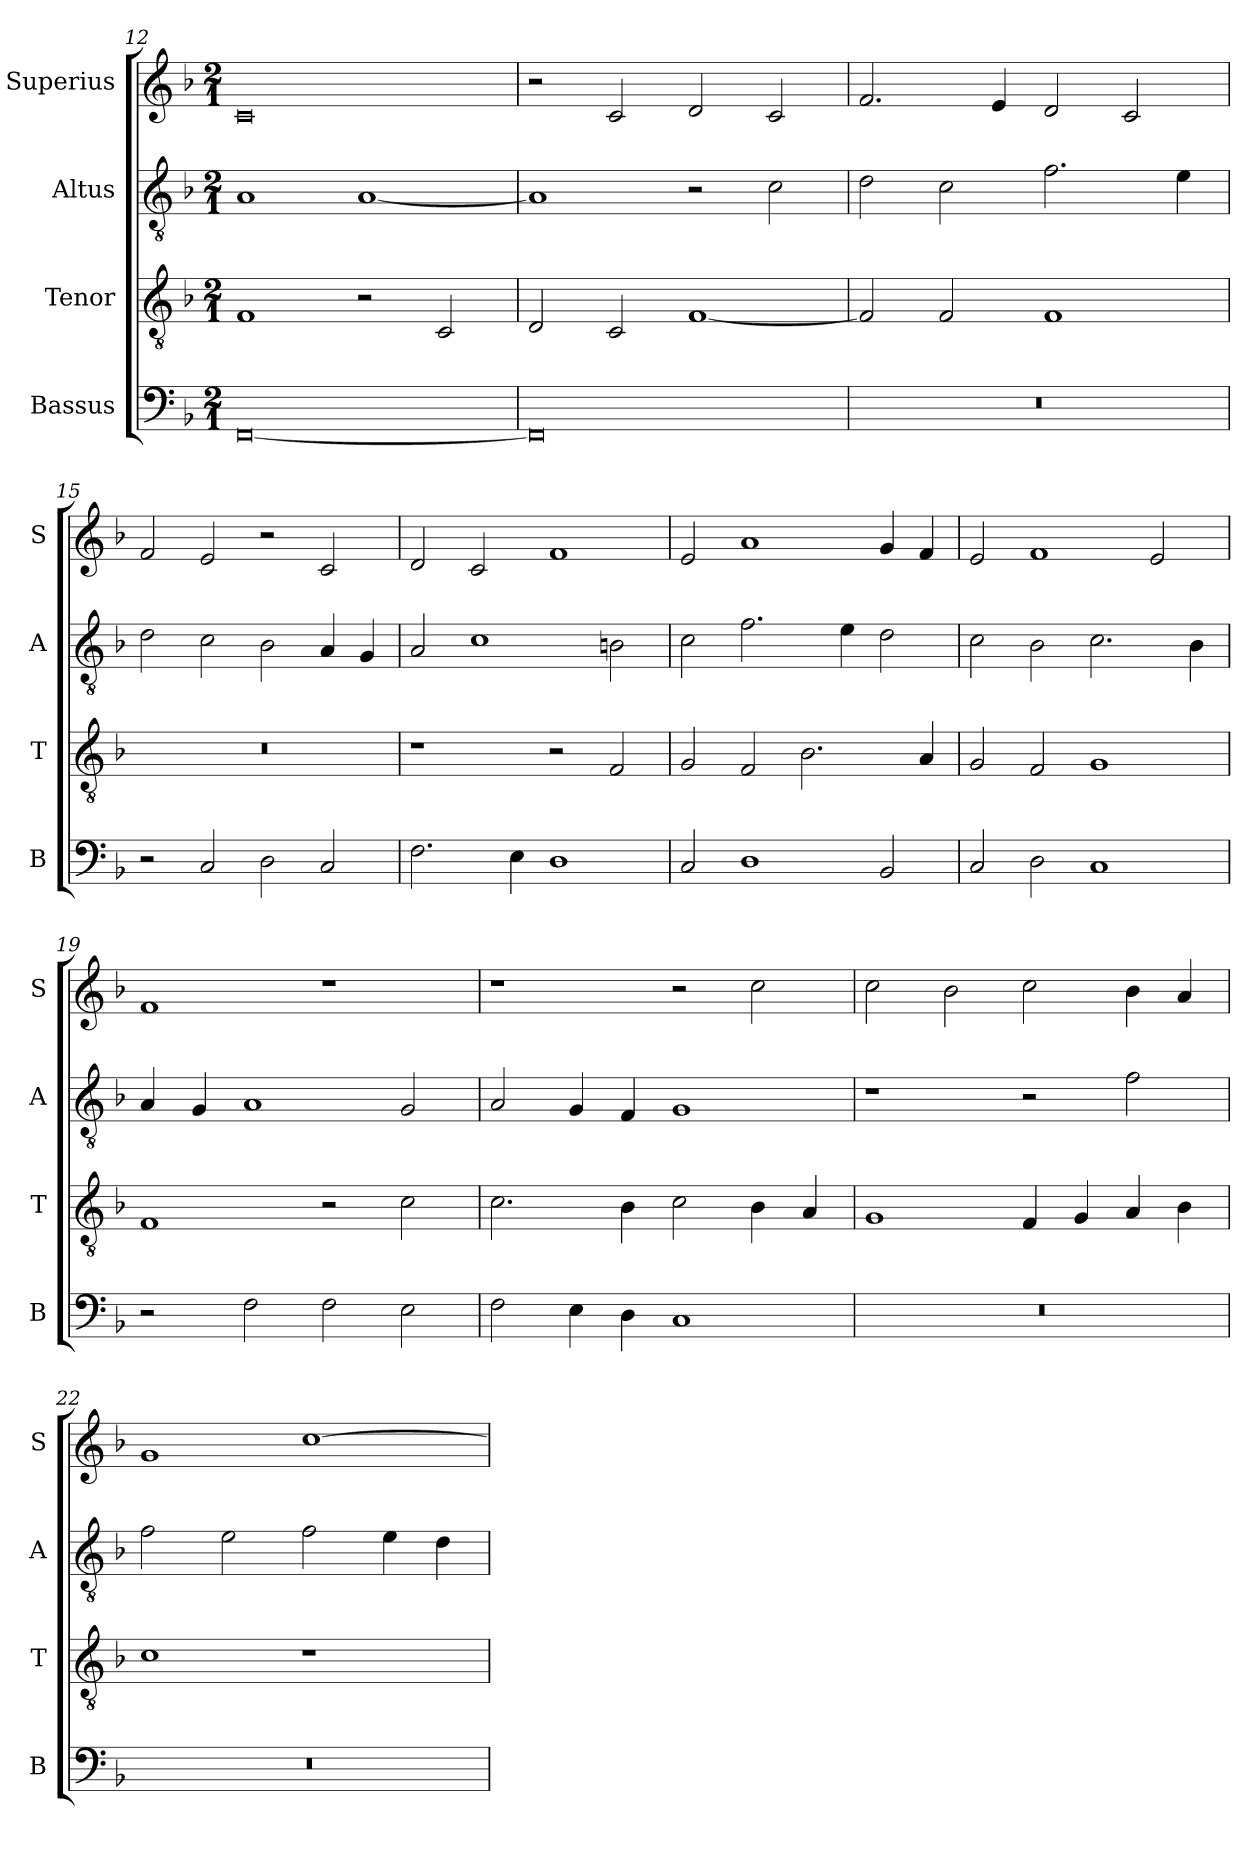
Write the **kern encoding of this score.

**kern	**kern	**kern	**kern
*part4	*part3	*part2	*part1
*staff4	*staff3	*staff2	*staff1
*I"Bassus	*I"Tenor	*I"Altus	*I"Superius
*I'B	*I'T	*I'A	*I'S
*clefF4	*clefGv2	*clefGv2	*clefG2
*k[b-]	*k[b-]	*k[b-]	*k[b-]
*F:	*F:	*F:	*F:
*M2/1	*M2/1	*M2/1	*M2/1
=12	=12	=12	=12
[0FF	1F	1A	0c
.	2r	[1A	.
.	2C	.	.
=13	=13	=13	=13
0FF]	2D	1A]	2r
.	2C	.	2c
.	[1F	2r	2d
.	.	2c	2c
=14	=14	=14	=14
0r	2F]	2d	2.f
.	2F	2c	.
.	.	.	4e
.	1F	2.f	2d
.	.	.	2c
.	.	4e	.
=15	=15	=15	=15
2r	0r	2d	2f
2C	.	2c	2e
2D	.	2B-	2r
2C	.	4A	2c
.	.	4G	.
=16	=16	=16	=16
2.F	1r	2A	2d
.	.	1c	2c
4E	.	.	.
1D	2r	.	1f
.	2F	2Bn	.
=17	=17	=17	=17
2C	2G	2c	2e
1D	2F	2.f	1a
.	2.B-	.	.
.	.	4e	.
2BB-	.	2d	4g
.	4A	.	4f
=18	=18	=18	=18
2C	2G	2c	2e
2D	2F	2B-	1f
1C	1G	2.c	.
.	.	.	2e
.	.	4B-	.
=19	=19	=19	=19
2r	1F	4A	1f
.	.	4G	.
2F	.	1A	.
2F	2r	.	1r
2E	2c	2G	.
=20	=20	=20	=20
2F	2.c	2A	1r
4E	.	4G	.
4D	4B-	4F	.
1C	2c	1G	2r
.	4B-	.	2cc
.	4A	.	.
=21	=21	=21	=21
0r	1G	1r	2cc
.	.	.	2b-
.	4F	2r	2cc
.	4G	.	.
.	4A	2f	4b-
.	4B-	.	4a
=22	=22	=22	=22
0r	1c	2f	1g
.	.	2e	.
.	1r	2f	[1cc
.	.	4e	.
.	.	4d	.
=	=	=	=
*-	*-	*-	*-
